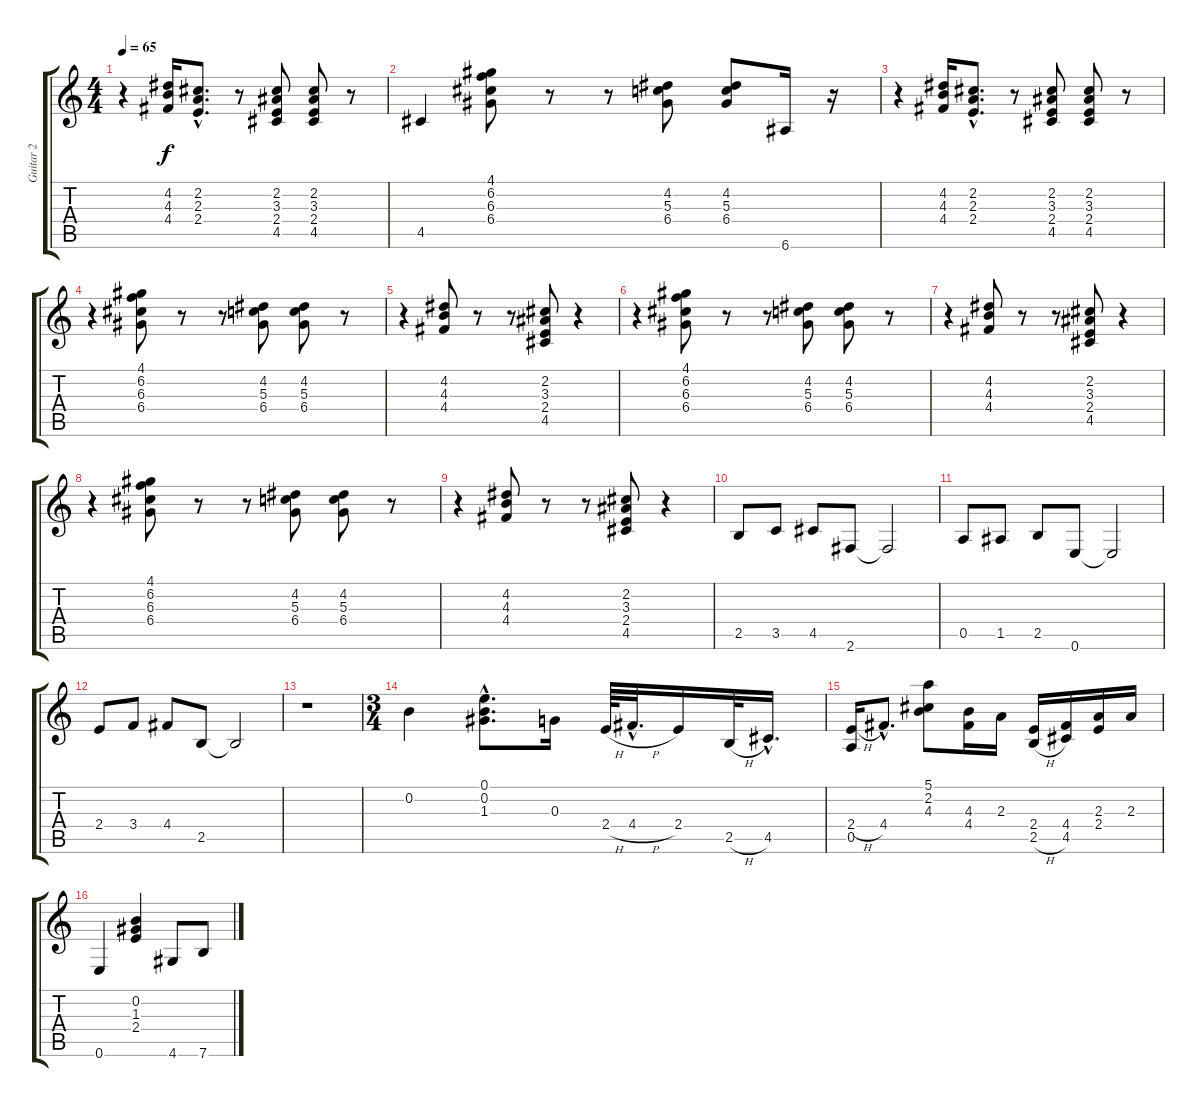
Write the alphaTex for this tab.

\track ("Guitar 2" "Guitar 2") {instrument electricguitarclean}
\staff {score tabs}
\tuning (E4 B3 G3 D3 A2 E2) {hide}
\ts (4 4)
\tempo 65
\clef g2
\ks c
r.4{dy f} (4.2 4.3 4.4).16 (2.2{hac} 2.3{hac} 2.4{hac}).8{d} r.8 (2.2 3.3 2.4 4.5).8 (2.2 3.3 2.4 4.5).8 r.8 |
4.5.4 (4.1 6.2 6.3 6.4).8 r.8 r.8 (4.2 5.3 6.4).8 (4.2 5.3 6.4).8 6.6.16 r.16 |
r.4 (4.2 4.3 4.4).16 (2.2{hac} 2.3{hac} 2.4{hac}).8{d} r.8 (2.2 3.3 2.4 4.5).8 (2.2 3.3 2.4 4.5).8 r.8 |
r.4 (4.1 6.2 6.3 6.4).8 r.8 r.8 (4.2 5.3 6.4).8 (4.2 5.3 6.4).8 r.8 |
r.4 (4.2 4.3 4.4).8 r.8 r.8 (2.2 3.3 2.4 4.5).8 r.4 |
r.4 (4.1 6.2 6.3 6.4).8 r.8 r.8 (4.2 5.3 6.4).8 (4.2 5.3 6.4).8 r.8 |
r.4 (4.2 4.3 4.4).8 r.8 r.8 (2.2 3.3 2.4 4.5).8 r.4 |
r.4 (4.1 6.2 6.3 6.4).8 r.8 r.8 (4.2 5.3 6.4).8 (4.2 5.3 6.4).8 r.8 |
r.4 (4.2 4.3 4.4).8 r.8 r.8 (2.2 3.3 2.4 4.5).8 r.4 |
2.5.8 3.5.8 4.5.8 2.6.8 2.6{t}.2 |
0.5.8 1.5.8 2.5.8 0.6.8 0.6{t}.2 |
2.4.8 3.4.8 4.4.8 2.5.8 2.5{t}.2 |
r.1 |
\ts (3 4)
0.2.4 (0.1{hac} 0.2{hac} 1.3{hac}).8{d} 0.3.16 2.4{h}.64 4.4{h hac}.32{d} 2.4.16 2.5{h}.32 4.5{hac}.16{d} |
(2.4{h} 0.5).16 4.4{hac}.8{d} (5.1 2.2 4.3).8 (4.3 4.4).16 2.3.16 (2.4 2.5{h}).16 (4.4 4.5).16 (2.3 2.4).16 2.3.16 |
0.6.4 (0.2 1.3 2.4).4 4.6.8 7.6.8
